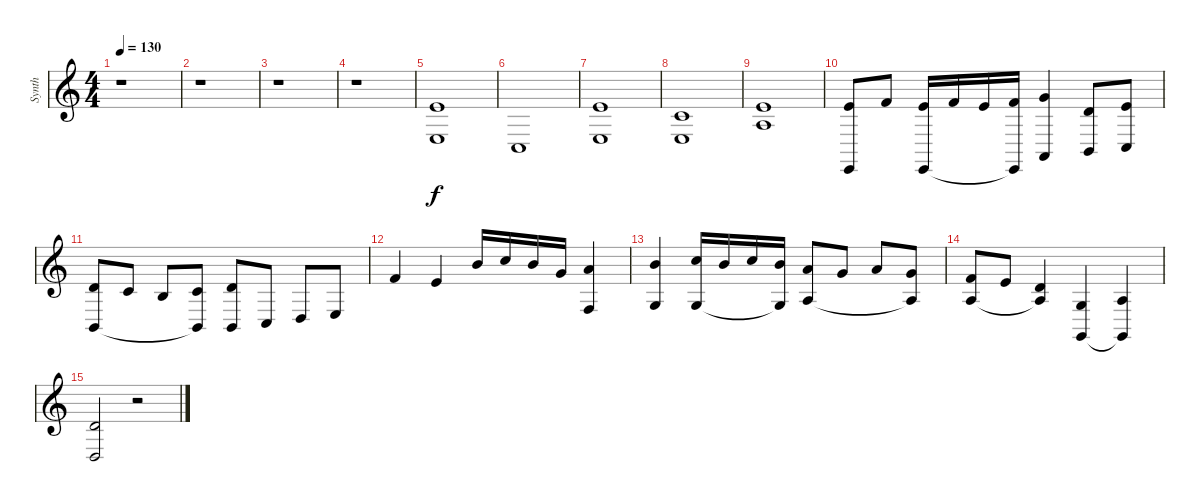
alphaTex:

\track ("Synth" "Synth") {instrument stringensemble1}
\staff {score}
\tuning (E4 B3 G3 D3 A2 E2) {hide}
\ts (4 4)
\tempo 130
\clef g2
\ks c
r.1{dy f} |
r.1 |
r.1 |
r.1 |
(5.2 2.4).1 |
3.5.1 |
(9.3 7.5).1 |
(5.3 7.5).1 |
(5.2 7.4).1 |
(5.2 0.6).8 6.2.8 (5.2 0.6).16 6.2.16 5.2.16 (6.2 0.6{t}).16 (8.2 5.6).4 (3.2 2.5).8 (5.2 3.5).8 |
(3.2 2.5).8 1.2.8 0.2.8 (1.2 2.5{t}).8 (3.2 2.5).8 3.5.8 5.5.8 7.5.8 |
6.2.4 5.2.4 7.1.16 8.1.16 7.1.16 8.2.16 (10.2 8.5).4 |
(12.2 10.5).4 (13.2 10.5).16 12.2.16 13.2.16 (12.2 10.5{t}).16 (10.2 7.4).8 8.2.8 10.2.8 (8.2 7.4{t}).8 |
(10.3 12.5).8 9.3.8 (7.3 12.5{t}).4 (5.4 3.6).4 (7.4 3.6{t}).4 |
(7.3 5.5).2 r.2
